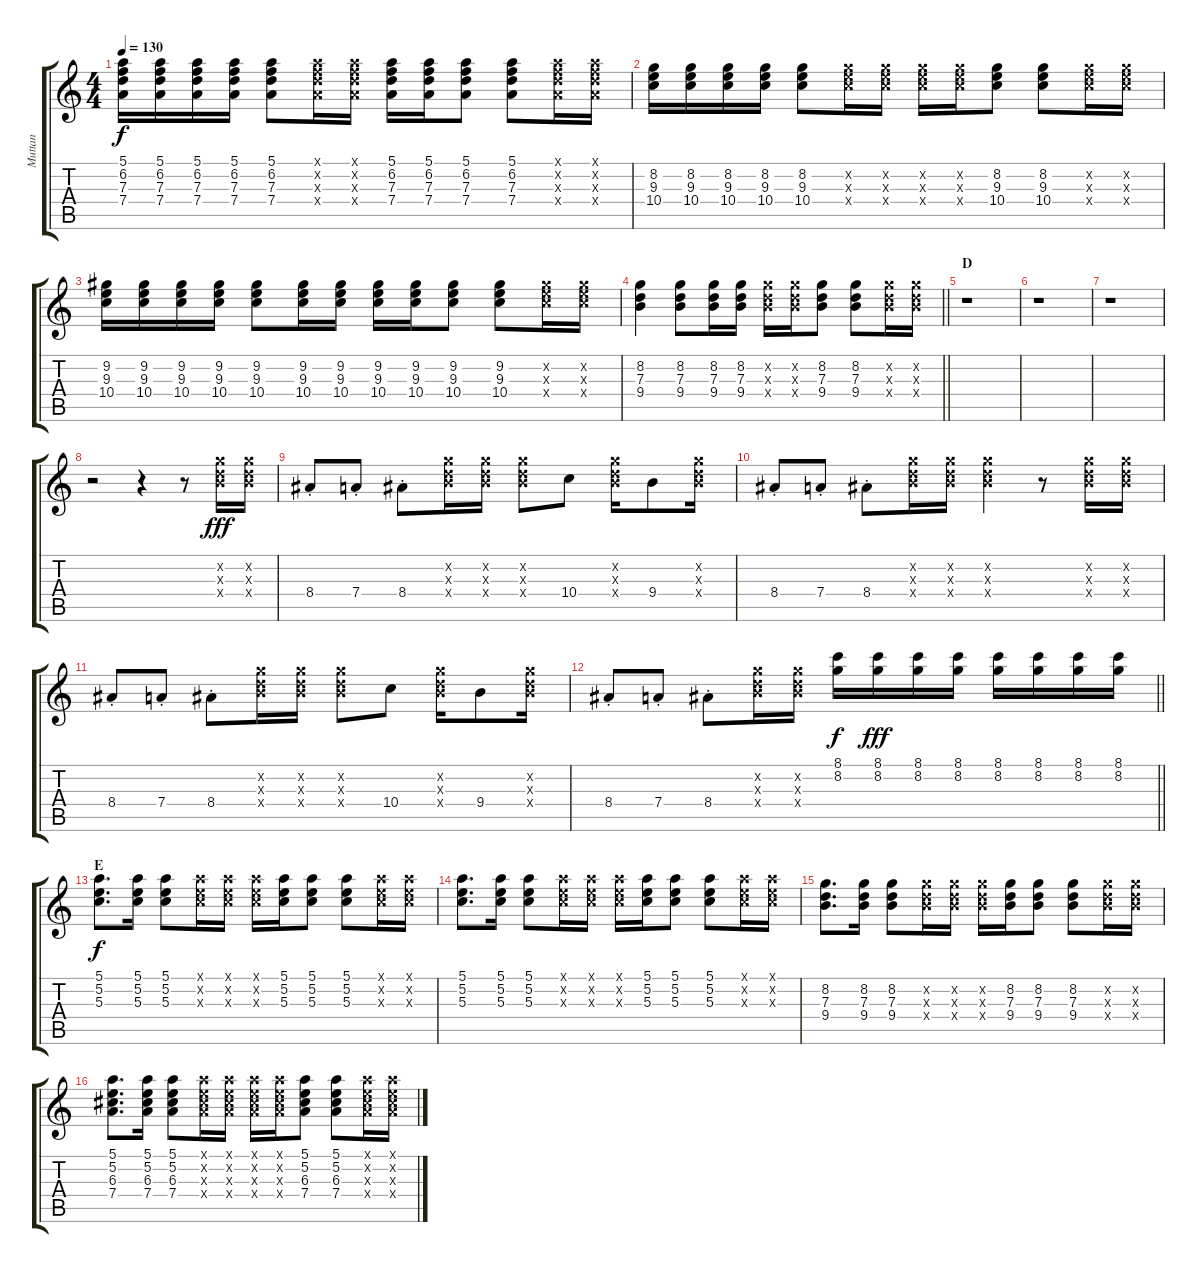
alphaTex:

\track ("Muttan" "Muttan") {instrument electricguitarclean}
\staff {score tabs}
\tuning (E4 B3 G3 D3 A2 E2) {hide}
\ts (4 4)
\tempo 130
\clef g2
\ks c
(5.1 6.2 7.3 7.4).16{dy f} (5.1 6.2 7.3 7.4).16 (5.1 6.2 7.3 7.4).16 (5.1 6.2 7.3 7.4).16 (5.1 6.2 7.3 7.4).8 (5.1{x} 6.2{x} 7.3{x} 7.4{x}).16 (5.1{x} 6.2{x} 7.3{x} 7.4{x}).16 (5.1 6.2 7.3 7.4).16 (5.1 6.2 7.3 7.4).16 (5.1 6.2 7.3 7.4).8 (5.1 6.2 7.3 7.4).8 (5.1{x} 6.2{x} 7.3{x} 7.4{x}).16 (5.1{x} 6.2{x} 7.3{x} 7.4{x}).16 |
(8.2 9.3 10.4).16 (8.2 9.3 10.4).16 (8.2 9.3 10.4).16 (8.2 9.3 10.4).16 (8.2 9.3 10.4).8 (8.2{x} 9.3{x} 10.4{x}).16 (8.2{x} 9.3{x} 10.4{x}).16 (8.2{x} 9.3{x} 10.4{x}).16 (8.2{x} 9.3{x} 10.4{x}).16 (8.2 9.3 10.4).8 (8.2 9.3 10.4).8 (8.2{x} 9.3{x} 10.4{x}).16 (8.2{x} 9.3{x} 10.4{x}).16 |
(9.2 9.3 10.4).16 (9.2 9.3 10.4).16 (9.2 9.3 10.4).16 (9.2 9.3 10.4).16 (9.2 9.3 10.4).8 (9.2 9.3 10.4).16 (9.2 9.3 10.4).16 (9.2 9.3 10.4).16 (9.2 9.3 10.4).16 (9.2 9.3 10.4).8 (9.2 9.3 10.4).8 (9.2{x} 9.3{x} 10.4{x}).16 (9.2{x} 9.3{x} 10.4{x}).16 |
\barLineRight lightlight
(8.2 7.3 9.4).4 (8.2 7.3 9.4).8 (8.2 7.3 9.4).16 (8.2 7.3 9.4).16 (8.2{x} 7.3{x} 9.4{x}).16 (8.2{x} 7.3{x} 9.4{x}).16 (8.2 7.3 9.4).8 (8.2 7.3 9.4).8 (8.2{x} 7.3{x} 9.4{x}).16 (8.2{x} 7.3{x} 9.4{x}).16 |
\section ("" "D")
r.1 |
r.1 |
r.1 |
r.2 r.4 r.8 (8.2{x} 7.3{x} 9.4{x}).16{dy fff} (8.2{x} 7.3{x} 9.4{x}).16 |
8.4{st}.8 7.4{st}.8 8.4{st}.8 (8.2{x} 7.3{x} 9.4{x}).16 (8.2{x} 7.3{x} 9.4{x}).16 (8.2{x} 7.3{x} 9.4{x}).8 10.4.8 (8.2{x} 7.3{x} 9.4{x}).16 9.4.8 (8.2{x} 7.3{x} 9.4{x}).16 |
8.4{st}.8 7.4{st}.8 8.4{st}.8 (8.2{x} 7.3{x} 9.4{x}).16 (8.2{x} 7.3{x} 9.4{x}).16 (8.2{x} 7.3{x} 9.4{x}).4 r.8 (8.2{x} 7.3{x} 9.4{x}).16 (8.2{x} 7.3{x} 9.4{x}).16 |
8.4{st}.8 7.4{st}.8 8.4{st}.8 (8.2{x} 7.3{x} 9.4{x}).16 (8.2{x} 7.3{x} 9.4{x}).16 (8.2{x} 7.3{x} 9.4{x}).8 10.4.8 (8.2{x} 7.3{x} 9.4{x}).16 9.4.8 (8.2{x} 7.3{x} 9.4{x}).16 |
\barLineRight lightlight
8.4{st}.8 7.4{st}.8 8.4{st}.8 (8.2{x} 7.3{x} 9.4{x}).16 (8.2{x} 7.3{x} 9.4{x}).16 (8.1 8.2).16{dy f} (8.1 8.2).16{dy fff} (8.1 8.2).16 (8.1 8.2).16 (8.1 8.2).16 (8.1 8.2).16 (8.1 8.2).16 (8.1 8.2).16 |
\section ("" "E")
(5.1 5.2 5.3).8{d dy f} (5.1 5.2 5.3).16 (5.1 5.2 5.3).8 (5.1{x} 5.2{x} 5.3{x}).16 (5.1{x} 5.2{x} 5.3{x}).16 (5.1{x} 5.2{x} 5.3{x}).16 (5.1 5.2 5.3).16 (5.1 5.2 5.3).8 (5.1 5.2 5.3).8 (5.1{x} 5.2{x} 5.3{x}).16 (5.1{x} 5.2{x} 5.3{x}).16 |
(5.1 5.2 5.3).8{d} (5.1 5.2 5.3).16 (5.1 5.2 5.3).8 (5.1{x} 5.2{x} 5.3{x}).16 (5.1{x} 5.2{x} 5.3{x}).16 (5.1{x} 5.2{x} 5.3{x}).16 (5.1 5.2 5.3).16 (5.1 5.2 5.3).8 (5.1 5.2 5.3).8 (5.1{x} 5.2{x} 5.3{x}).16 (5.1{x} 5.2{x} 5.3{x}).16 |
(8.2 7.3 9.4).8{d} (8.2 7.3 9.4).16 (8.2 7.3 9.4).8 (8.2{x} 7.3{x} 9.4{x}).16 (8.2{x} 7.3{x} 9.4{x}).16 (8.2{x} 7.3{x} 9.4{x}).16 (8.2 7.3 9.4).16 (8.2 7.3 9.4).8 (8.2 7.3 9.4).8 (8.2{x} 7.3{x} 9.4{x}).16 (8.2{x} 7.3{x} 9.4{x}).16 |
(5.1 5.2 6.3 7.4).8{d} (5.1 5.2 6.3 7.4).16 (5.1 5.2 6.3 7.4).8 (5.1{x} 5.2{x} 6.3{x} 7.4{x}).16 (5.1{x} 5.2{x} 6.3{x} 7.4{x}).16 (5.1{x} 5.2{x} 6.3{x} 7.4{x}).16 (5.1{x} 5.2{x} 6.3{x} 7.4{x}).16 (5.1 5.2 6.3 7.4).8 (5.1 5.2 6.3 7.4).8 (5.1{x} 5.2{x} 6.3{x} 7.4{x}).16 (5.1{x} 5.2{x} 6.3{x} 7.4{x}).16
